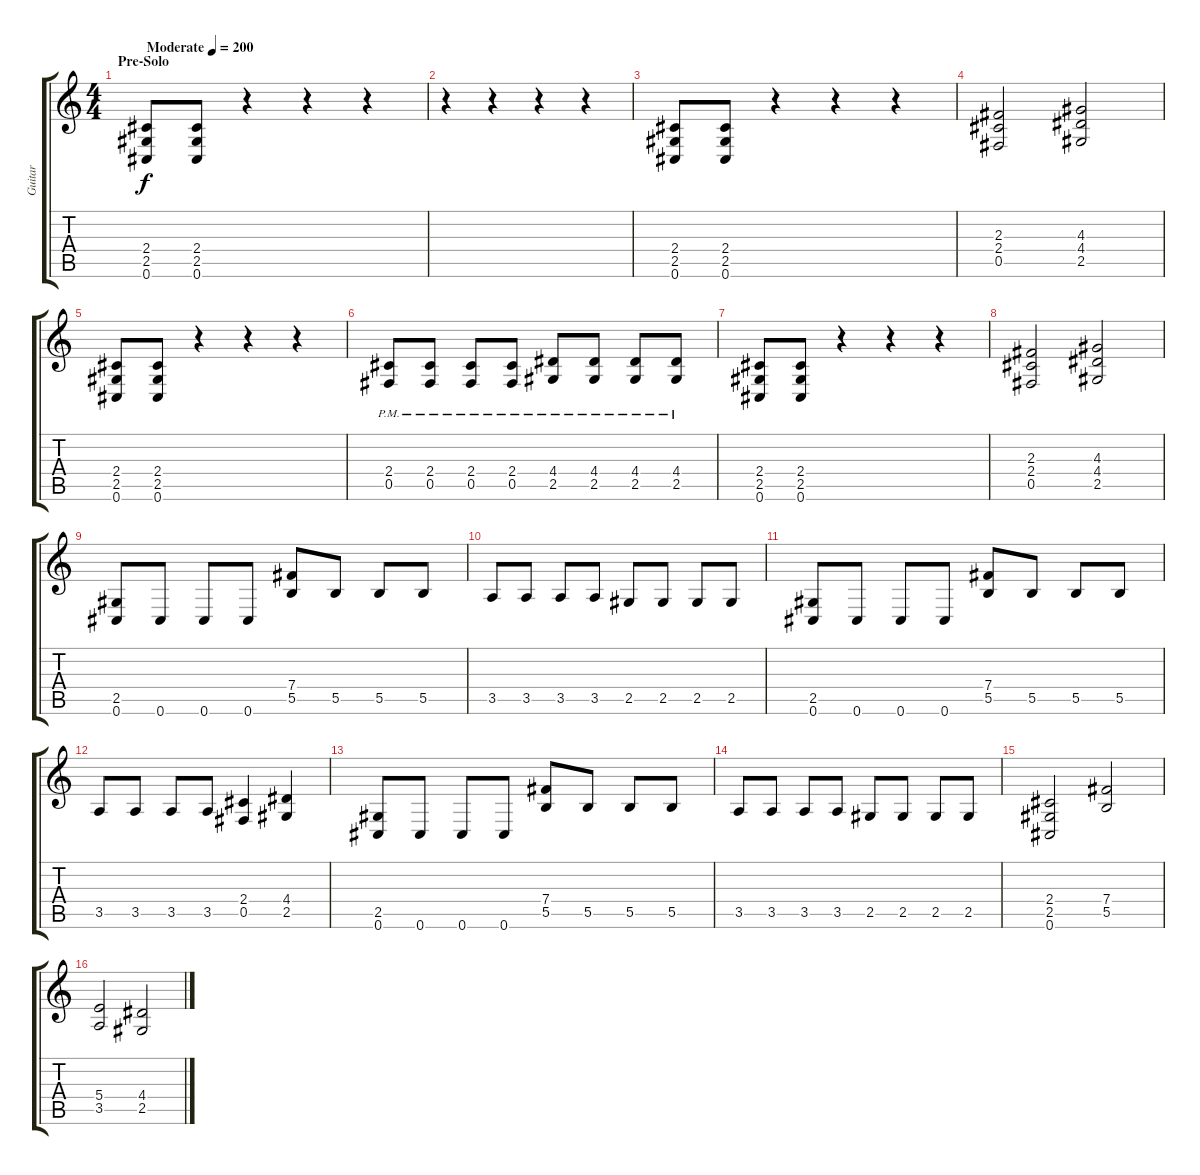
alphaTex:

\track ("Guitar" "Guitar") {instrument overdrivenguitar}
\staff {score tabs}
\tuning (Db4 Ab3 E3 B2 Gb2 Db2) {hide}
\ts (4 4)
\section ("" "Pre-Solo")
\tempo (200 "Moderate")
\clef g2
\ks c
(2.4 2.5 0.6).8{dy f instrument overdrivenguitar} (2.4 2.5 0.6).8 r.4 r.4 r.4 |
r.4 r.4 r.4 r.4 |
(2.4 2.5 0.6).8 (2.4 2.5 0.6).8 r.4 r.4 r.4 |
(2.3 2.4 0.5).2 (4.3 4.4 2.5).2 |
(2.4 2.5 0.6).8 (2.4 2.5 0.6).8 r.4 r.4 r.4 |
(2.4{pm} 0.5{pm}).8 (2.4{pm} 0.5{pm}).8 (2.4{pm} 0.5{pm}).8 (2.4{pm} 0.5{pm}).8 (4.4{pm} 2.5{pm}).8 (4.4{pm} 2.5{pm}).8 (4.4{pm} 2.5{pm}).8 (4.4{pm} 2.5{pm}).8 |
(2.4 2.5 0.6).8 (2.4 2.5 0.6).8 r.4 r.4 r.4 |
(2.3 2.4 0.5).2 (4.3 4.4 2.5).2 |
(2.5 0.6).8 0.6.8 0.6.8 0.6.8 (7.4 5.5).8 5.5.8 5.5.8 5.5.8 |
3.5.8 3.5.8 3.5.8 3.5.8 2.5.8 2.5.8 2.5.8 2.5.8 |
(2.5 0.6).8 0.6.8 0.6.8 0.6.8 (7.4 5.5).8 5.5.8 5.5.8 5.5.8 |
3.5.8 3.5.8 3.5.8 3.5.8 (2.4 0.5).4 (4.4 2.5).4 |
(2.5 0.6).8 0.6.8 0.6.8 0.6.8 (7.4 5.5).8 5.5.8 5.5.8 5.5.8 |
3.5.8 3.5.8 3.5.8 3.5.8 2.5.8 2.5.8 2.5.8 2.5.8 |
(2.4 2.5 0.6).2 (7.4 5.5).2 |
(5.4 3.5).2 (4.4 2.5).2
